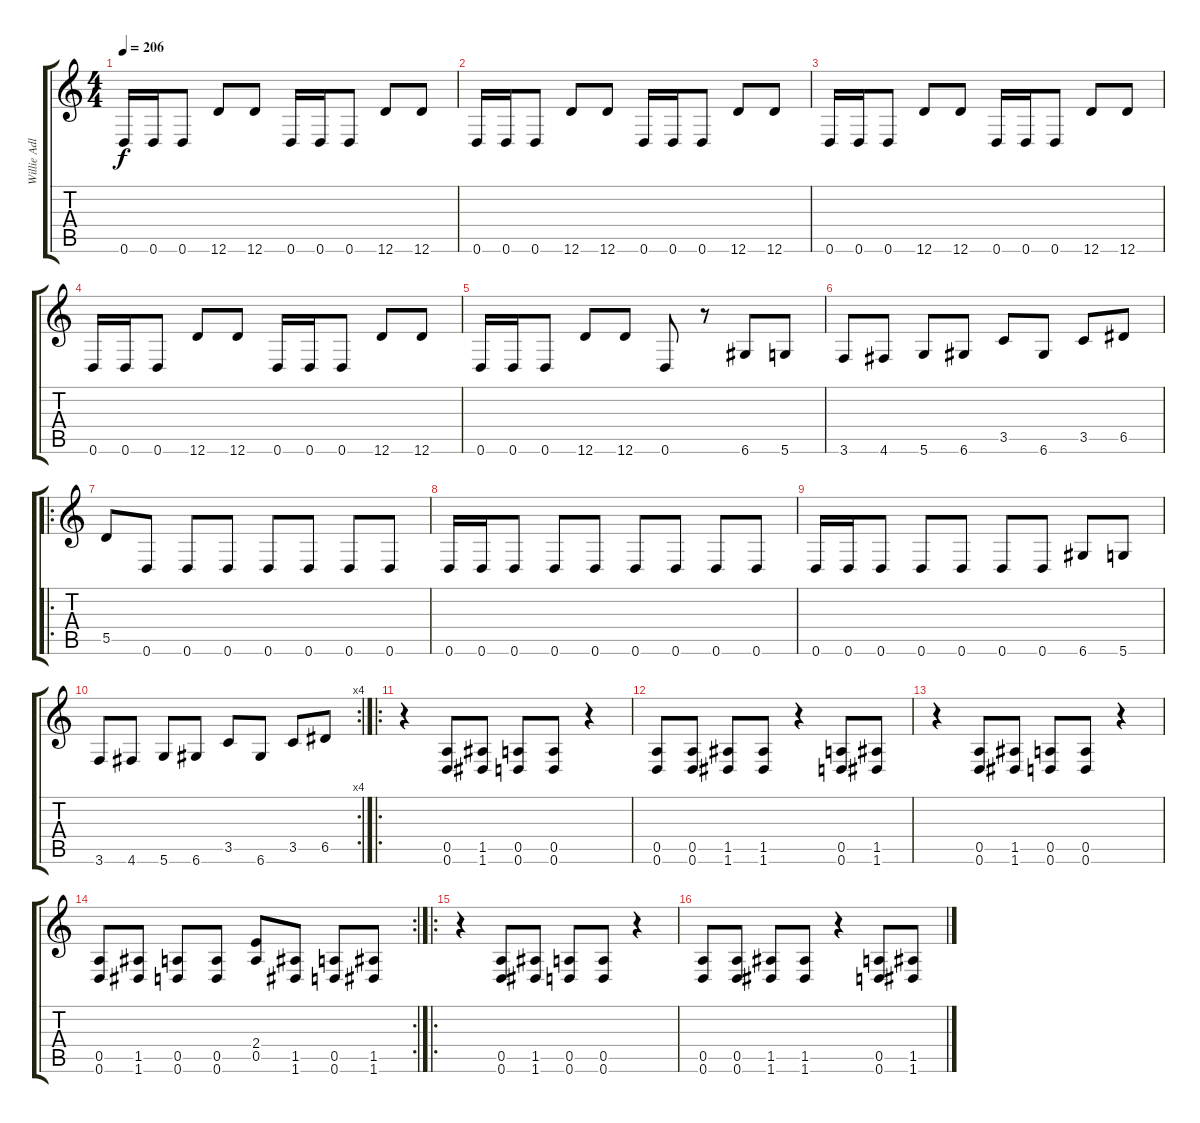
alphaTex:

\track ("Willie Adler" "Willie Adl") {instrument distortionguitar}
\staff {score tabs}
\tuning (E4 B3 G3 D3 A2 D2) {hide}
\ts (4 4)
\tempo 206
\clef g2
\ks c
0.6.16{dy f} 0.6.16 0.6.8 12.6.8 12.6.8 0.6.16 0.6.16 0.6.8 12.6.8 12.6.8 |
0.6.16 0.6.16 0.6.8 12.6.8 12.6.8 0.6.16 0.6.16 0.6.8 12.6.8 12.6.8 |
0.6.16 0.6.16 0.6.8 12.6.8 12.6.8 0.6.16 0.6.16 0.6.8 12.6.8 12.6.8 |
0.6.16 0.6.16 0.6.8 12.6.8 12.6.8 0.6.16 0.6.16 0.6.8 12.6.8 12.6.8 |
0.6.16 0.6.16 0.6.8 12.6.8 12.6.8 0.6.8 r.8 6.6.8 5.6.8 |
3.6.8 4.6.8 5.6.8 6.6.8 3.5.8 6.6.8 3.5.8 6.5.8 |
\ro
5.5.8 0.6.8 0.6.8 0.6.8 0.6.8 0.6.8 0.6.8 0.6.8 |
0.6.16 0.6.16 0.6.8 0.6.8 0.6.8 0.6.8 0.6.8 0.6.8 0.6.8 |
0.6.16 0.6.16 0.6.8 0.6.8 0.6.8 0.6.8 0.6.8 6.6.8 5.6.8 |
\rc 4
3.6.8 4.6.8 5.6.8 6.6.8 3.5.8 6.6.8 3.5.8 6.5.8 |
\ro
r.4 (0.5 0.6).8 (1.5 1.6).8 (0.5 0.6).8 (0.5 0.6).8 r.4 |
(0.5 0.6).8 (0.5 0.6).8 (1.5 1.6).8 (1.5 1.6).8 r.4 (0.5 0.6).8 (1.5 1.6).8 |
r.4 (0.5 0.6).8 (1.5 1.6).8 (0.5 0.6).8 (0.5 0.6).8 r.4 |
\rc 2
(0.5 0.6).8 (1.5 1.6).8 (0.5 0.6).8 (0.5 0.6).8 (2.4 0.5).8 (1.5 1.6).8 (0.5 0.6).8 (1.5 1.6).8 |
\ro
r.4 (0.5 0.6).8 (1.5 1.6).8 (0.5 0.6).8 (0.5 0.6).8 r.4 |
(0.5 0.6).8 (0.5 0.6).8 (1.5 1.6).8 (1.5 1.6).8 r.4 (0.5 0.6).8 (1.5 1.6).8
